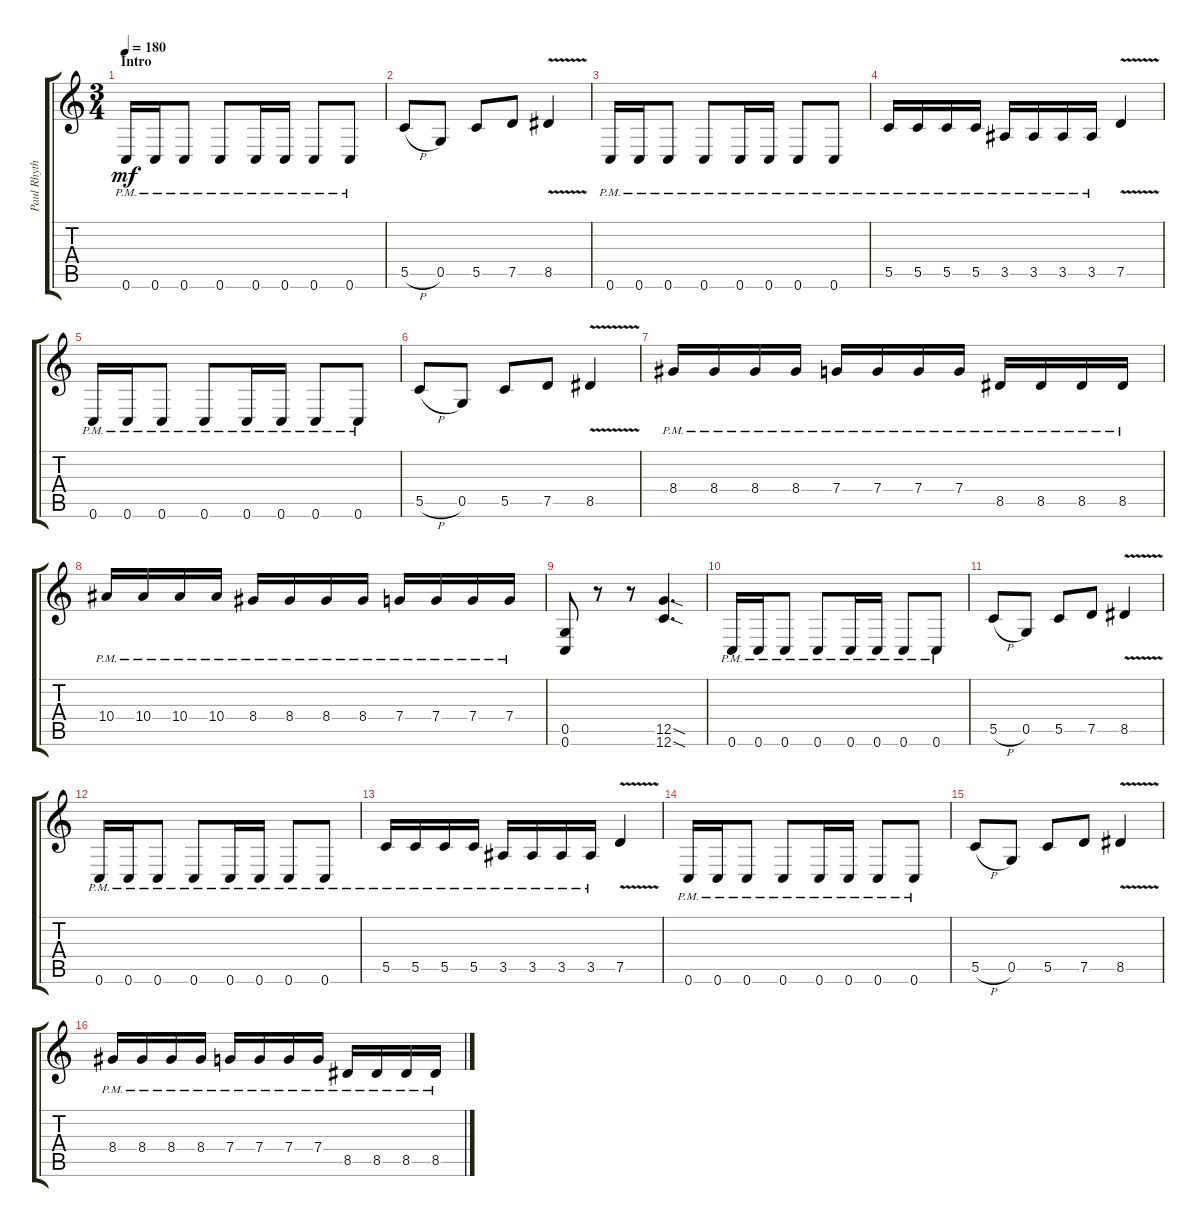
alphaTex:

\track ("Paul Rhythm" "Paul Rhyth") {instrument distortionguitar}
\staff {score tabs}
\tuning (D4 A3 F3 C3 G2 C2) {hide}
\ts (3 4)
\section ("" "Intro")
\tempo 180
\clef g2
\ks c
0.6{pm}.16{dy mf instrument distortionguitar} 0.6{pm}.16 0.6{pm}.8 0.6{pm}.8 0.6{pm}.16 0.6{pm}.16 0.6{pm}.8 0.6{pm}.8 |
5.5{h}.8 0.5.8 5.5.8 7.5.8 8.5{v}.4 |
0.6{pm}.16 0.6{pm}.16 0.6{pm}.8 0.6{pm}.8 0.6{pm}.16 0.6{pm}.16 0.6{pm}.8 0.6{pm}.8 |
5.5{pm}.16 5.5{pm}.16 5.5{pm}.16 5.5{pm}.16 3.5{pm}.16 3.5{pm}.16 3.5{pm}.16 3.5{pm}.16 7.5{v}.4 |
0.6{pm}.16 0.6{pm}.16 0.6{pm}.8 0.6{pm}.8 0.6{pm}.16 0.6{pm}.16 0.6{pm}.8 0.6{pm}.8 |
5.5{h}.8 0.5.8 5.5.8 7.5.8 8.5{v}.4 |
8.4{pm}.16 8.4{pm}.16 8.4{pm}.16 8.4{pm}.16 7.4{pm}.16 7.4{pm}.16 7.4{pm}.16 7.4{pm}.16 8.5{pm}.16 8.5{pm}.16 8.5{pm}.16 8.5{pm}.16 |
10.4{pm}.16 10.4{pm}.16 10.4{pm}.16 10.4{pm}.16 8.4{pm}.16 8.4{pm}.16 8.4{pm}.16 8.4{pm}.16 7.4{pm}.16 7.4{pm}.16 7.4{pm}.16 7.4{pm}.16 |
(0.5 0.6).8 r.8 r.8 (12.5{sod} 12.6{sod}).4{d} |
\section ("" "")
0.6{pm}.16 0.6{pm}.16 0.6{pm}.8 0.6{pm}.8 0.6{pm}.16 0.6{pm}.16 0.6{pm}.8 0.6{pm}.8 |
5.5{h}.8 0.5.8 5.5.8 7.5.8 8.5{v}.4 |
0.6{pm}.16 0.6{pm}.16 0.6{pm}.8 0.6{pm}.8 0.6{pm}.16 0.6{pm}.16 0.6{pm}.8 0.6{pm}.8 |
5.5{pm}.16 5.5{pm}.16 5.5{pm}.16 5.5{pm}.16 3.5{pm}.16 3.5{pm}.16 3.5{pm}.16 3.5{pm}.16 7.5{v}.4 |
0.6{pm}.16 0.6{pm}.16 0.6{pm}.8 0.6{pm}.8 0.6{pm}.16 0.6{pm}.16 0.6{pm}.8 0.6{pm}.8 |
5.5{h}.8 0.5.8 5.5.8 7.5.8 8.5{v}.4 |
8.4{pm}.16 8.4{pm}.16 8.4{pm}.16 8.4{pm}.16 7.4{pm}.16 7.4{pm}.16 7.4{pm}.16 7.4{pm}.16 8.5{pm}.16 8.5{pm}.16 8.5{pm}.16 8.5{pm}.16
